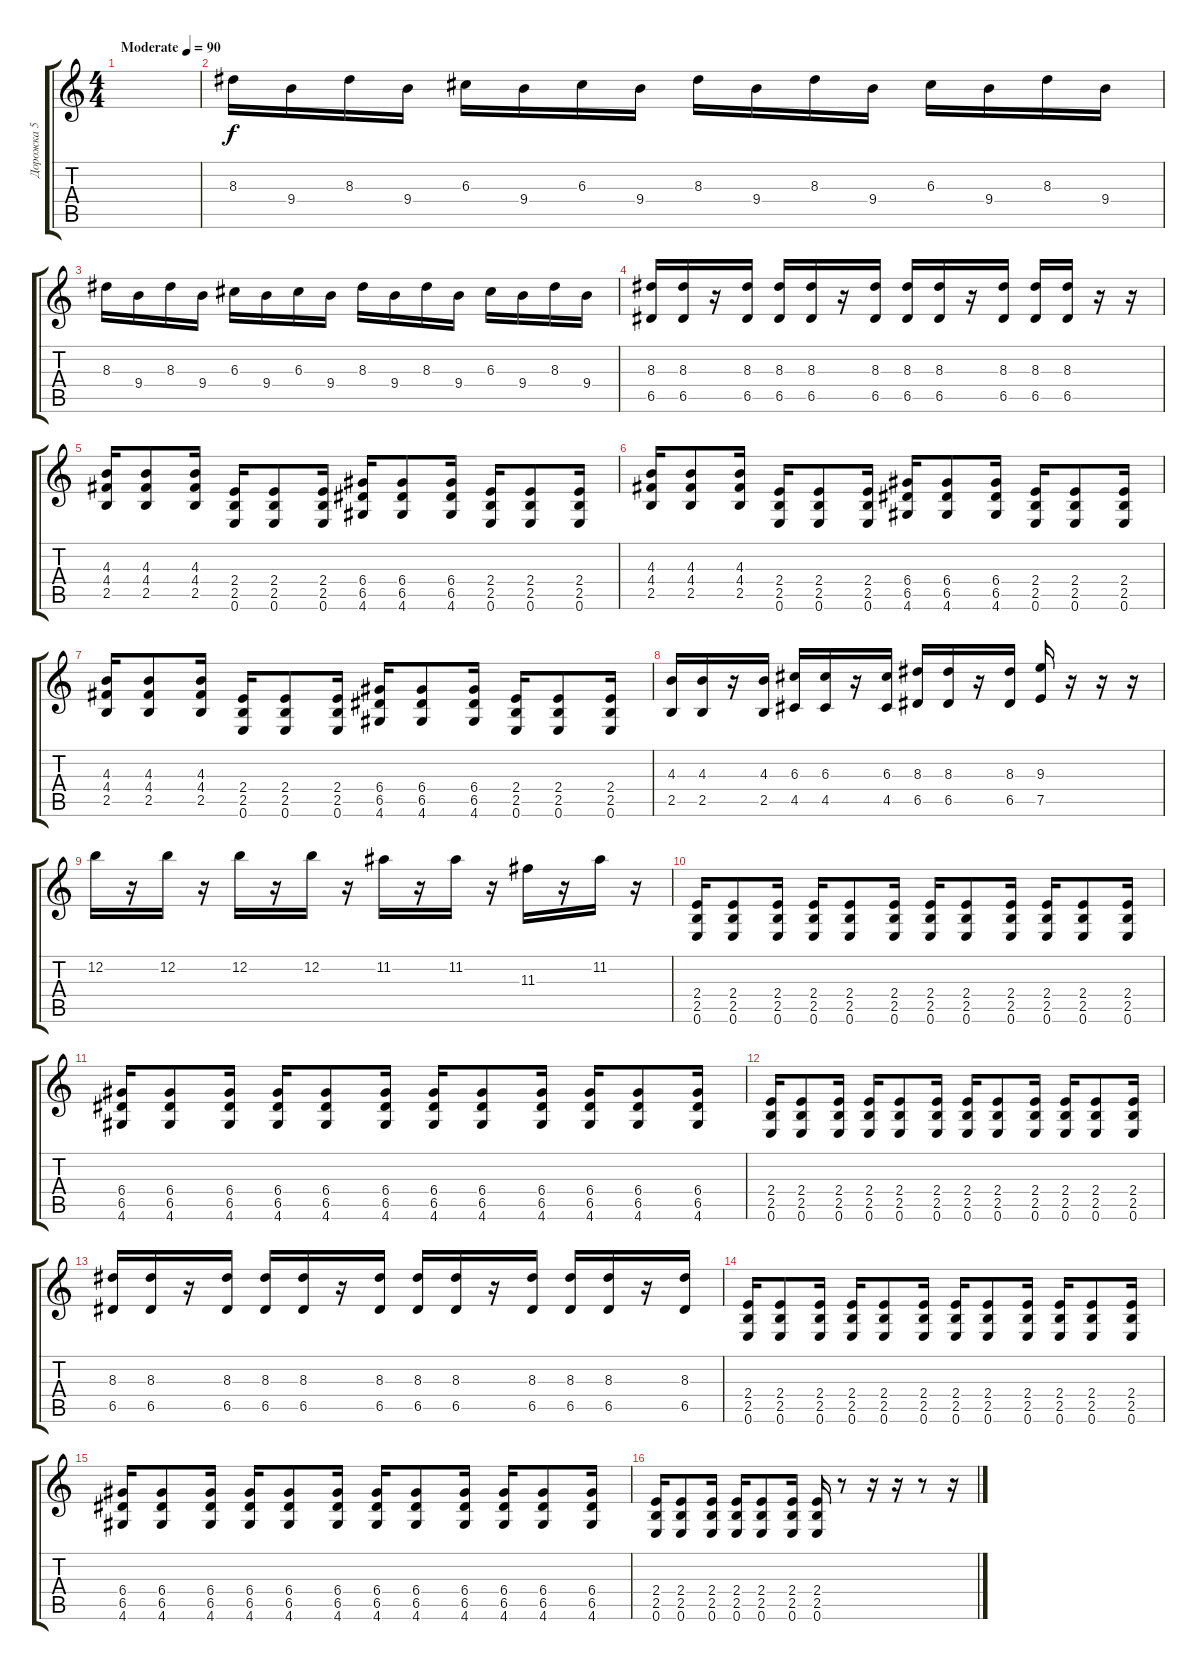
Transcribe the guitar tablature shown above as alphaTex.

\track ("Дорожка 5" "Дорожка 5") {instrument distortionguitar}
\staff {score tabs}
\tuning (E4 B3 G3 D3 A2 E2) {hide}
\ts (4 4)
\tempo (90 "Moderate")
\clef g2
\ks c
|
8.3.16 9.4.16 8.3.16 9.4.16 6.3.16 9.4.16 6.3.16 9.4.16 8.3.16 9.4.16 8.3.16 9.4.16 6.3.16 9.4.16 8.3.16 9.4.16 |
8.3.16 9.4.16 8.3.16 9.4.16 6.3.16 9.4.16 6.3.16 9.4.16 8.3.16 9.4.16 8.3.16 9.4.16 6.3.16 9.4.16 8.3.16 9.4.16 |
(8.3 6.5).16 (8.3 6.5).16 r.16 (8.3 6.5).16 (8.3 6.5).16 (8.3 6.5).16 r.16 (8.3 6.5).16 (8.3 6.5).16 (8.3 6.5).16 r.16 (8.3 6.5).16 (8.3 6.5).16 (8.3 6.5).16 r.16 r.16 |
(4.3 4.4 2.5).16 (4.3 4.4 2.5).8 (4.3 4.4 2.5).16 (2.4 2.5 0.6).16 (2.4 2.5 0.6).8 (2.4 2.5 0.6).16 (6.4 6.5 4.6).16 (6.4 6.5 4.6).8 (6.4 6.5 4.6).16 (2.4 2.5 0.6).16 (2.4 2.5 0.6).8 (2.4 2.5 0.6).16 |
(4.3 4.4 2.5).16 (4.3 4.4 2.5).8 (4.3 4.4 2.5).16 (2.4 2.5 0.6).16 (2.4 2.5 0.6).8 (2.4 2.5 0.6).16 (6.4 6.5 4.6).16 (6.4 6.5 4.6).8 (6.4 6.5 4.6).16 (2.4 2.5 0.6).16 (2.4 2.5 0.6).8 (2.4 2.5 0.6).16 |
(4.3 4.4 2.5).16 (4.3 4.4 2.5).8 (4.3 4.4 2.5).16 (2.4 2.5 0.6).16 (2.4 2.5 0.6).8 (2.4 2.5 0.6).16 (6.4 6.5 4.6).16 (6.4 6.5 4.6).8 (6.4 6.5 4.6).16 (2.4 2.5 0.6).16 (2.4 2.5 0.6).8 (2.4 2.5 0.6).16 |
(4.3 2.5).16 (4.3 2.5).16 r.16 (4.3 2.5).16 (6.3 4.5).16 (6.3 4.5).16 r.16 (6.3 4.5).16 (8.3 6.5).16 (8.3 6.5).16 r.16 (8.3 6.5).16 (9.3 7.5).16 r.16 r.16 r.16 |
12.2.16 r.16 12.2.16 r.16 12.2.16 r.16 12.2.16 r.16 11.2.16 r.16 11.2.16 r.16 11.3.16 r.16 11.2.16 r.16 |
(2.4 2.5 0.6).16 (2.4 2.5 0.6).8 (2.4 2.5 0.6).16 (2.4 2.5 0.6).16 (2.4 2.5 0.6).8 (2.4 2.5 0.6).16 (2.4 2.5 0.6).16 (2.4 2.5 0.6).8 (2.4 2.5 0.6).16 (2.4 2.5 0.6).16 (2.4 2.5 0.6).8 (2.4 2.5 0.6).16 |
(6.4 6.5 4.6).16 (6.4 6.5 4.6).8 (6.4 6.5 4.6).16 (6.4 6.5 4.6).16 (6.4 6.5 4.6).8 (6.4 6.5 4.6).16 (6.4 6.5 4.6).16 (6.4 6.5 4.6).8 (6.4 6.5 4.6).16 (6.4 6.5 4.6).16 (6.4 6.5 4.6).8 (6.4 6.5 4.6).16 |
(2.4 2.5 0.6).16 (2.4 2.5 0.6).8 (2.4 2.5 0.6).16 (2.4 2.5 0.6).16 (2.4 2.5 0.6).8 (2.4 2.5 0.6).16 (2.4 2.5 0.6).16 (2.4 2.5 0.6).8 (2.4 2.5 0.6).16 (2.4 2.5 0.6).16 (2.4 2.5 0.6).8 (2.4 2.5 0.6).16 |
(8.3 6.5).16 (8.3 6.5).16 r.16 (8.3 6.5).16 (8.3 6.5).16 (8.3 6.5).16 r.16 (8.3 6.5).16 (8.3 6.5).16 (8.3 6.5).16 r.16 (8.3 6.5).16 (8.3 6.5).16 (8.3 6.5).16 r.16 (8.3 6.5).16 |
(2.4 2.5 0.6).16 (2.4 2.5 0.6).8 (2.4 2.5 0.6).16 (2.4 2.5 0.6).16 (2.4 2.5 0.6).8 (2.4 2.5 0.6).16 (2.4 2.5 0.6).16 (2.4 2.5 0.6).8 (2.4 2.5 0.6).16 (2.4 2.5 0.6).16 (2.4 2.5 0.6).8 (2.4 2.5 0.6).16 |
(6.4 6.5 4.6).16 (6.4 6.5 4.6).8 (6.4 6.5 4.6).16 (6.4 6.5 4.6).16 (6.4 6.5 4.6).8 (6.4 6.5 4.6).16 (6.4 6.5 4.6).16 (6.4 6.5 4.6).8 (6.4 6.5 4.6).16 (6.4 6.5 4.6).16 (6.4 6.5 4.6).8 (6.4 6.5 4.6).16 |
(2.4 2.5 0.6).16 (2.4 2.5 0.6).8 (2.4 2.5 0.6).16 (2.4 2.5 0.6).16 (2.4 2.5 0.6).8 (2.4 2.5 0.6).16 (2.4 2.5 0.6).16 r.8 r.16 r.16 r.8 r.16
